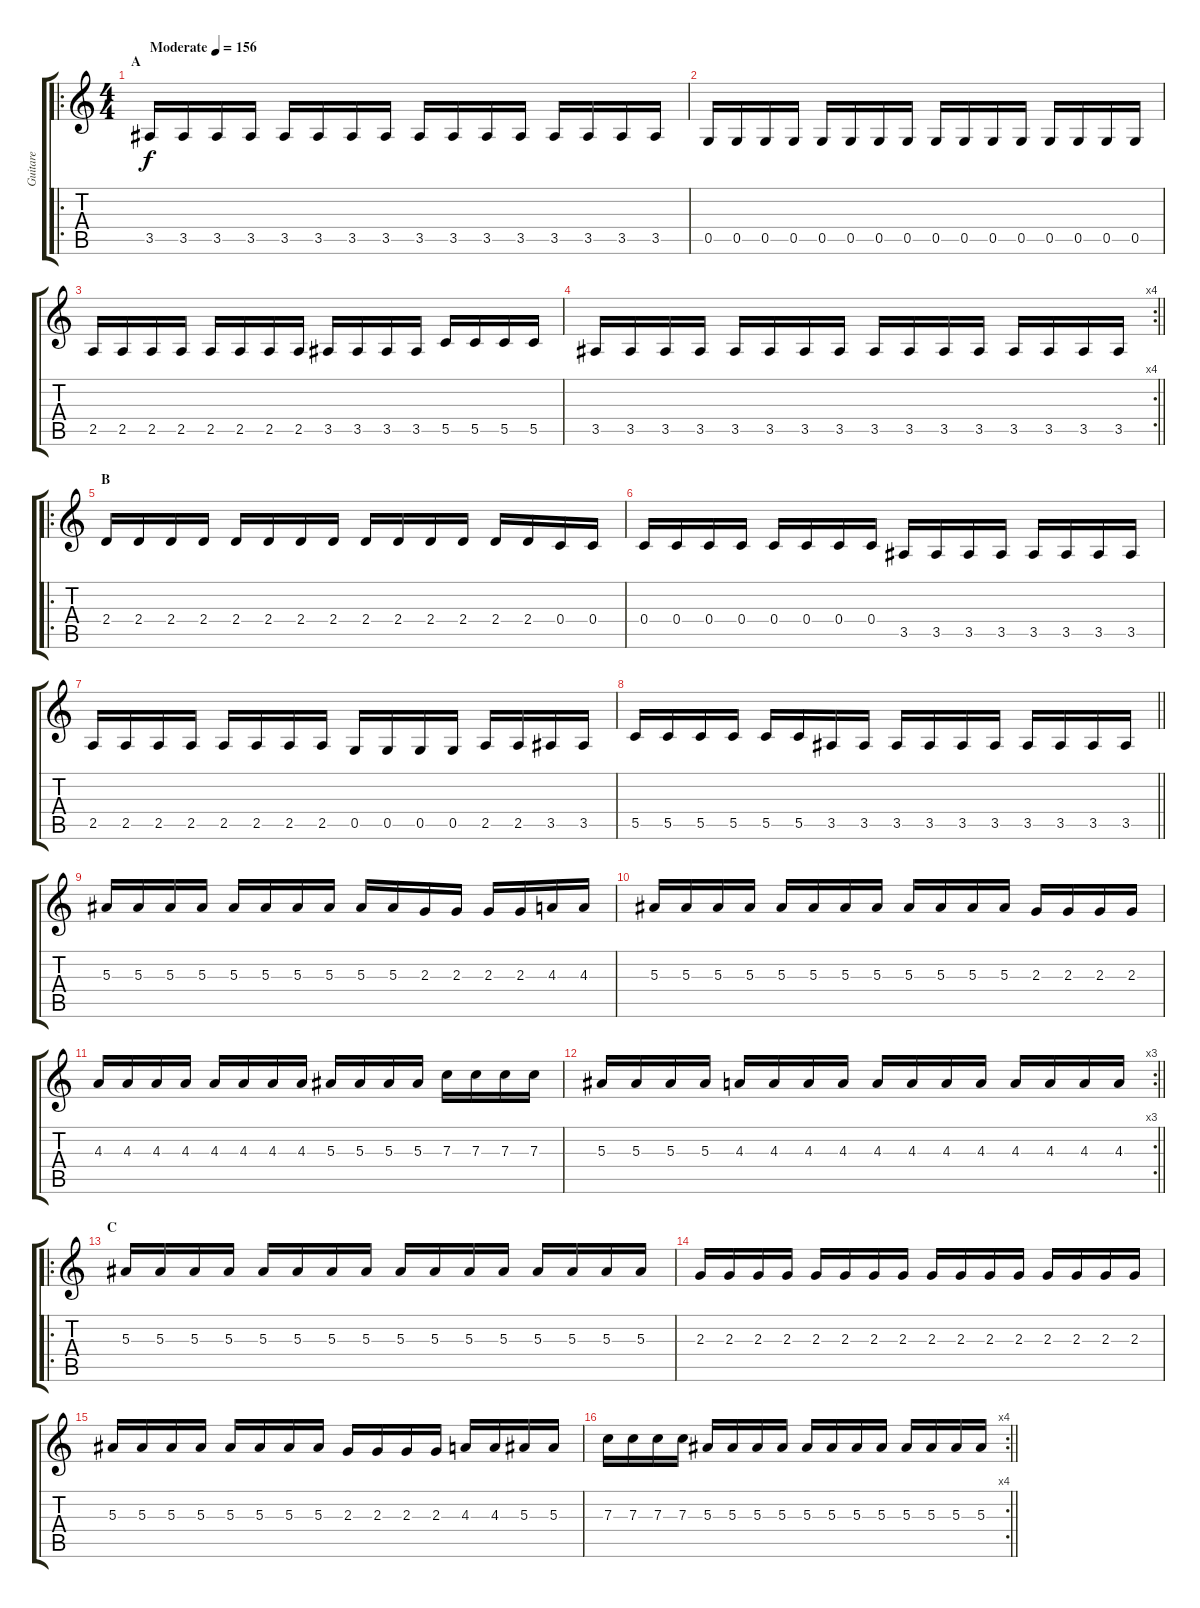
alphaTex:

\track ("Guitare" "Guitare") {instrument distortionguitar}
\staff {score tabs}
\tuning (D4 A3 F3 C3 G2 D2) {hide}
\ro
\ts (4 4)
\section ("" "A")
\tempo (156 "Moderate")
\clef g2
\ks c
3.5.16{dy f instrument distortionguitar} 3.5.16 3.5.16 3.5.16 3.5.16 3.5.16 3.5.16 3.5.16 3.5.16 3.5.16 3.5.16 3.5.16 3.5.16 3.5.16 3.5.16 3.5.16 |
0.5.16 0.5.16 0.5.16 0.5.16 0.5.16 0.5.16 0.5.16 0.5.16 0.5.16 0.5.16 0.5.16 0.5.16 0.5.16 0.5.16 0.5.16 0.5.16 |
2.5.16 2.5.16 2.5.16 2.5.16 2.5.16 2.5.16 2.5.16 2.5.16 3.5.16 3.5.16 3.5.16 3.5.16 5.5.16 5.5.16 5.5.16 5.5.16 |
\rc 4
\barLineRight lightlight
3.5.16 3.5.16 3.5.16 3.5.16 3.5.16 3.5.16 3.5.16 3.5.16 3.5.16 3.5.16 3.5.16 3.5.16 3.5.16 3.5.16 3.5.16 3.5.16 |
\ro
\section ("" "B")
2.4.16 2.4.16 2.4.16 2.4.16 2.4.16 2.4.16 2.4.16 2.4.16 2.4.16 2.4.16 2.4.16 2.4.16 2.4.16 2.4.16 0.4.16 0.4.16 |
0.4.16 0.4.16 0.4.16 0.4.16 0.4.16 0.4.16 0.4.16 0.4.16 3.5.16 3.5.16 3.5.16 3.5.16 3.5.16 3.5.16 3.5.16 3.5.16 |
2.5.16 2.5.16 2.5.16 2.5.16 2.5.16 2.5.16 2.5.16 2.5.16 0.5.16 0.5.16 0.5.16 0.5.16 2.5.16 2.5.16 3.5.16 3.5.16 |
\barLineRight lightlight
5.5.16 5.5.16 5.5.16 5.5.16 5.5.16 5.5.16 3.5.16 3.5.16 3.5.16 3.5.16 3.5.16 3.5.16 3.5.16 3.5.16 3.5.16 3.5.16 |
\section ("" "")
5.3.16 5.3.16 5.3.16 5.3.16 5.3.16 5.3.16 5.3.16 5.3.16 5.3.16 5.3.16 2.3.16 2.3.16 2.3.16 2.3.16 4.3.16 4.3.16 |
5.3.16 5.3.16 5.3.16 5.3.16 5.3.16 5.3.16 5.3.16 5.3.16 5.3.16 5.3.16 5.3.16 5.3.16 2.3.16 2.3.16 2.3.16 2.3.16 |
4.3.16 4.3.16 4.3.16 4.3.16 4.3.16 4.3.16 4.3.16 4.3.16 5.3.16 5.3.16 5.3.16 5.3.16 7.3.16 7.3.16 7.3.16 7.3.16 |
\rc 3
\barLineRight lightlight
5.3.16 5.3.16 5.3.16 5.3.16 4.3.16 4.3.16 4.3.16 4.3.16 4.3.16 4.3.16 4.3.16 4.3.16 4.3.16 4.3.16 4.3.16 4.3.16 |
\ro
\section ("" "C")
5.3.16 5.3.16 5.3.16 5.3.16 5.3.16 5.3.16 5.3.16 5.3.16 5.3.16 5.3.16 5.3.16 5.3.16 5.3.16 5.3.16 5.3.16 5.3.16 |
2.3.16 2.3.16 2.3.16 2.3.16 2.3.16 2.3.16 2.3.16 2.3.16 2.3.16 2.3.16 2.3.16 2.3.16 2.3.16 2.3.16 2.3.16 2.3.16 |
5.3.16 5.3.16 5.3.16 5.3.16 5.3.16 5.3.16 5.3.16 5.3.16 2.3.16 2.3.16 2.3.16 2.3.16 4.3.16 4.3.16 5.3.16 5.3.16 |
\rc 4
\barLineRight lightlight
7.3.16 7.3.16 7.3.16 7.3.16 5.3.16 5.3.16 5.3.16 5.3.16 5.3.16 5.3.16 5.3.16 5.3.16 5.3.16 5.3.16 5.3.16 5.3.16
